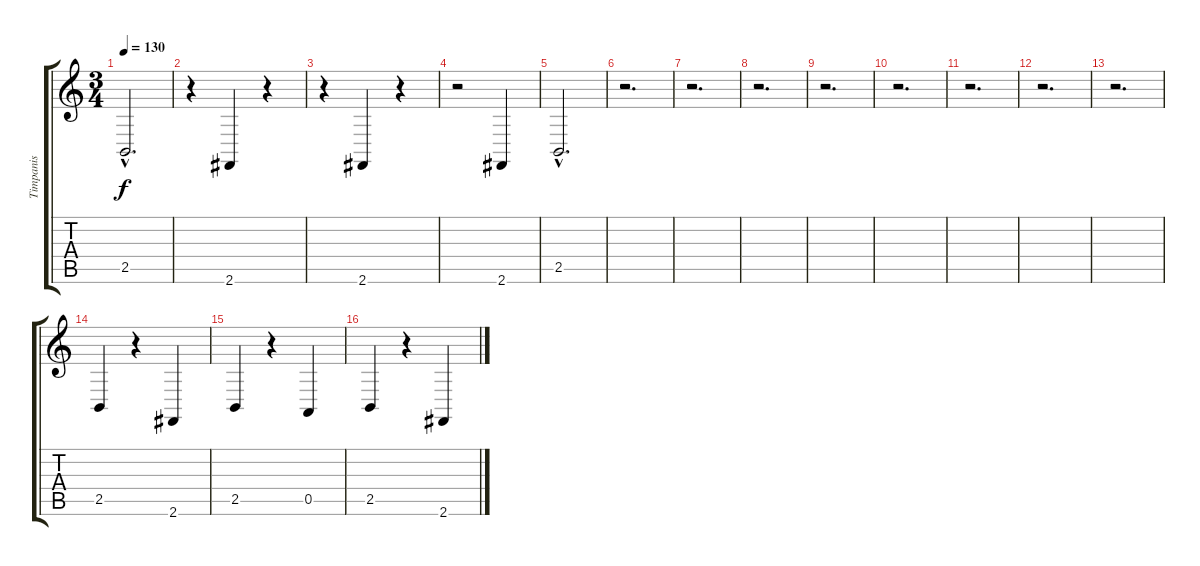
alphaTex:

\track ("Timpanis" "Timpanis") {instrument timpani}
\staff {score tabs}
\tuning (E4 B3 G3 D3 A2 E2) {hide}
\ts (3 4)
\tempo 130
\clef g2
\ks c
2.5{hac}.2{d dy f} |
r.4 2.6.4 r.4 |
r.4 2.6.4 r.4 |
r.2 2.6.4 |
2.5{hac}.2{d} |
r.2{d} |
r.2{d} |
r.2{d} |
r.2{d} |
r.2{d} |
r.2{d} |
r.2{d} |
r.2{d} |
2.5.4 r.4 2.6.4 |
2.5.4 r.4 0.5.4 |
2.5.4 r.4 2.6.4
